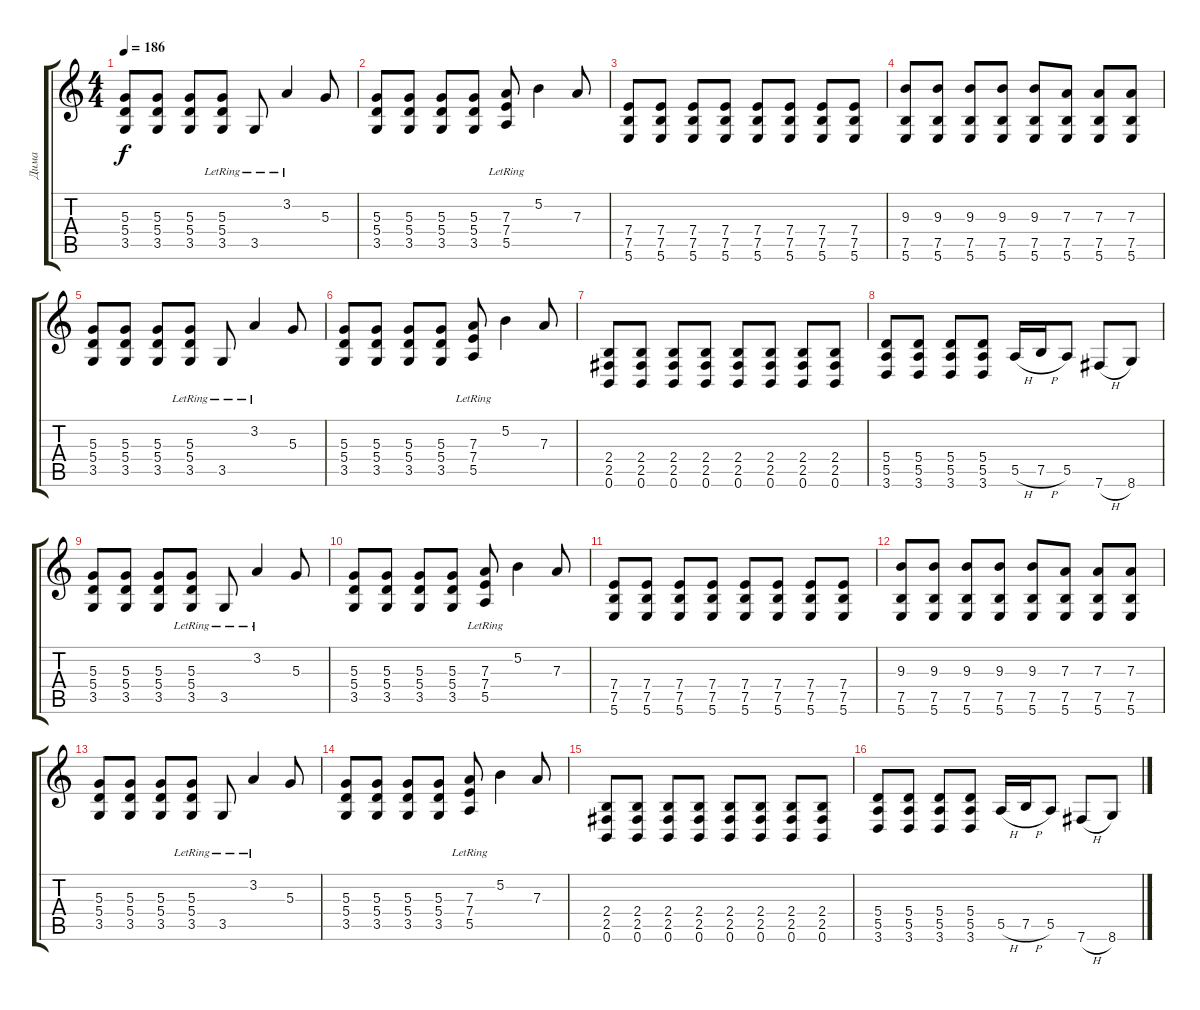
\track ("Дима" "Дима") {instrument distortionguitar}
\staff {score tabs}
\tuning (B3 Gb3 D3 A2 E2 B1) {hide}
\ts (4 4)
\tempo 186
\clef g2
\ks c
(5.3 5.4 3.5).8{dy f} (5.3 5.4 3.5).8 (5.3 5.4 3.5).8 (5.3{lr} 5.4{lr} 3.5).8 3.5{lr}.8 3.2{lr}.4 5.3.8 |
(5.3 5.4 3.5).8 (5.3 5.4 3.5).8 (5.3 5.4 3.5).8 (5.3 5.4 3.5).8 (7.3{lr} 7.4{lr} 5.5{lr}).8 5.2.4 7.3.8 |
(7.4 7.5 5.6).8 (7.4 7.5 5.6).8 (7.4 7.5 5.6).8 (7.4 7.5 5.6).8 (7.4 7.5 5.6).8 (7.4 7.5 5.6).8 (7.4 7.5 5.6).8 (7.4 7.5 5.6).8 |
(9.3 7.5 5.6).8 (9.3 7.5 5.6).8 (9.3 7.5 5.6).8 (9.3 7.5 5.6).8 (9.3 7.5 5.6).8 (7.3 7.5 5.6).8 (7.3 7.5 5.6).8 (7.3 7.5 5.6).8 |
(5.3 5.4 3.5).8 (5.3 5.4 3.5).8 (5.3 5.4 3.5).8 (5.3{lr} 5.4{lr} 3.5).8 3.5{lr}.8 3.2{lr}.4 5.3.8 |
(5.3 5.4 3.5).8 (5.3 5.4 3.5).8 (5.3 5.4 3.5).8 (5.3 5.4 3.5).8 (7.3{lr} 7.4{lr} 5.5{lr}).8 5.2.4 7.3.8 |
(2.4 2.5 0.6).8 (2.4 2.5 0.6).8 (2.4 2.5 0.6).8 (2.4 2.5 0.6).8 (2.4 2.5 0.6).8 (2.4 2.5 0.6).8 (2.4 2.5 0.6).8 (2.4 2.5 0.6).8 |
(5.4 5.5 3.6).8 (5.4 5.5 3.6).8 (5.4 5.5 3.6).8 (5.4 5.5 3.6).8 5.5{h}.16 7.5{h}.16 5.5.8 7.6{h}.8 8.6.8 |
(5.3 5.4 3.5).8 (5.3 5.4 3.5).8 (5.3 5.4 3.5).8 (5.3{lr} 5.4{lr} 3.5).8 3.5{lr}.8 3.2{lr}.4 5.3.8 |
(5.3 5.4 3.5).8 (5.3 5.4 3.5).8 (5.3 5.4 3.5).8 (5.3 5.4 3.5).8 (7.3{lr} 7.4{lr} 5.5{lr}).8 5.2.4 7.3.8 |
(7.4 7.5 5.6).8 (7.4 7.5 5.6).8 (7.4 7.5 5.6).8 (7.4 7.5 5.6).8 (7.4 7.5 5.6).8 (7.4 7.5 5.6).8 (7.4 7.5 5.6).8 (7.4 7.5 5.6).8 |
(9.3 7.5 5.6).8 (9.3 7.5 5.6).8 (9.3 7.5 5.6).8 (9.3 7.5 5.6).8 (9.3 7.5 5.6).8 (7.3 7.5 5.6).8 (7.3 7.5 5.6).8 (7.3 7.5 5.6).8 |
(5.3 5.4 3.5).8 (5.3 5.4 3.5).8 (5.3 5.4 3.5).8 (5.3{lr} 5.4{lr} 3.5).8 3.5{lr}.8 3.2{lr}.4 5.3.8 |
(5.3 5.4 3.5).8 (5.3 5.4 3.5).8 (5.3 5.4 3.5).8 (5.3 5.4 3.5).8 (7.3{lr} 7.4{lr} 5.5{lr}).8 5.2.4 7.3.8 |
(2.4 2.5 0.6).8 (2.4 2.5 0.6).8 (2.4 2.5 0.6).8 (2.4 2.5 0.6).8 (2.4 2.5 0.6).8 (2.4 2.5 0.6).8 (2.4 2.5 0.6).8 (2.4 2.5 0.6).8 |
(5.4 5.5 3.6).8 (5.4 5.5 3.6).8 (5.4 5.5 3.6).8 (5.4 5.5 3.6).8 5.5{h}.16 7.5{h}.16 5.5.8 7.6{h}.8 8.6.8
